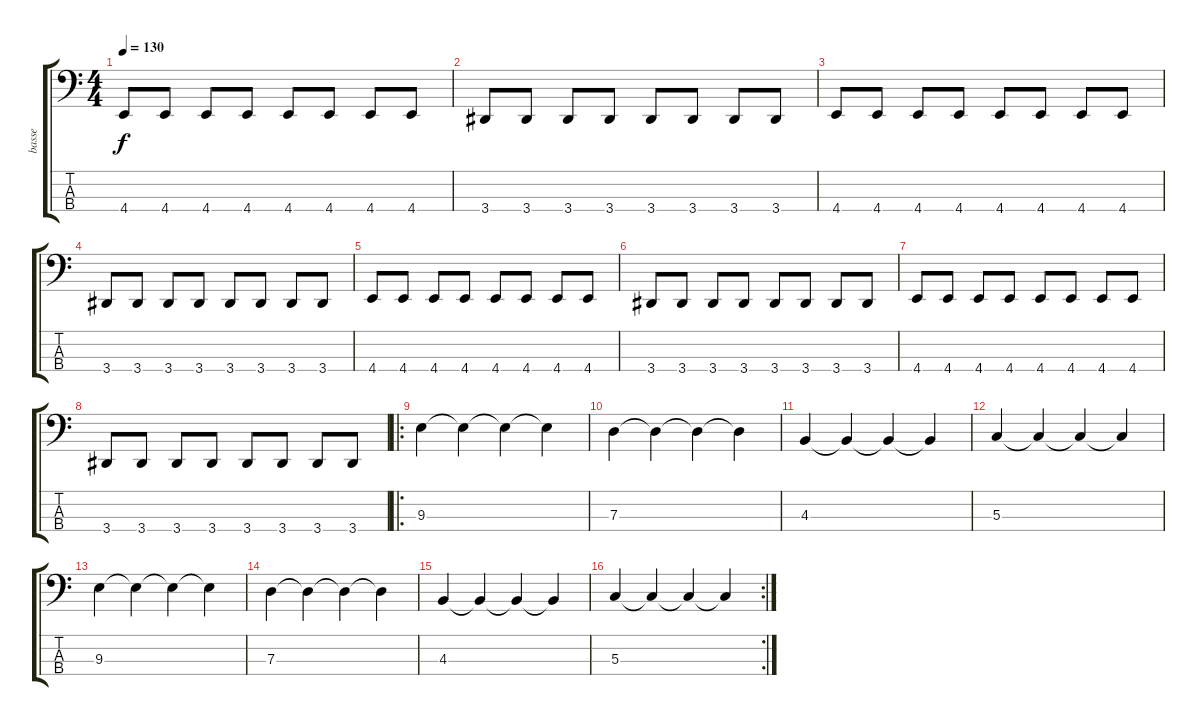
\track ("basse" "basse") {instrument electricbassfinger}
\staff {score tabs}
\tuning (F2 C2 G1 C1) {hide}
\ts (4 4)
\tempo 130
\clef f4
\ks c
4.4.8{dy f} 4.4.8 4.4.8 4.4.8 4.4.8 4.4.8 4.4.8 4.4.8 |
3.4.8 3.4.8 3.4.8 3.4.8 3.4.8 3.4.8 3.4.8 3.4.8 |
4.4.8 4.4.8 4.4.8 4.4.8 4.4.8 4.4.8 4.4.8 4.4.8 |
3.4.8 3.4.8 3.4.8 3.4.8 3.4.8 3.4.8 3.4.8 3.4.8 |
4.4.8 4.4.8 4.4.8 4.4.8 4.4.8 4.4.8 4.4.8 4.4.8 |
3.4.8 3.4.8 3.4.8 3.4.8 3.4.8 3.4.8 3.4.8 3.4.8 |
4.4.8 4.4.8 4.4.8 4.4.8 4.4.8 4.4.8 4.4.8 4.4.8 |
3.4.8 3.4.8 3.4.8 3.4.8 3.4.8 3.4.8 3.4.8 3.4.8 |
\ro
9.3.4 9.3{t}.4 9.3{t}.4 9.3{t}.4 |
7.3.4 7.3{t}.4 7.3{t}.4 7.3{t}.4 |
4.3.4 4.3{t}.4 4.3{t}.4 4.3{t}.4 |
5.3.4 5.3{t}.4 5.3{t}.4 5.3{t}.4 |
9.3.4 9.3{t}.4 9.3{t}.4 9.3{t}.4 |
7.3.4 7.3{t}.4 7.3{t}.4 7.3{t}.4 |
4.3.4 4.3{t}.4 4.3{t}.4 4.3{t}.4 |
\rc 2
5.3.4 5.3{t}.4 5.3{t}.4 5.3{t}.4
